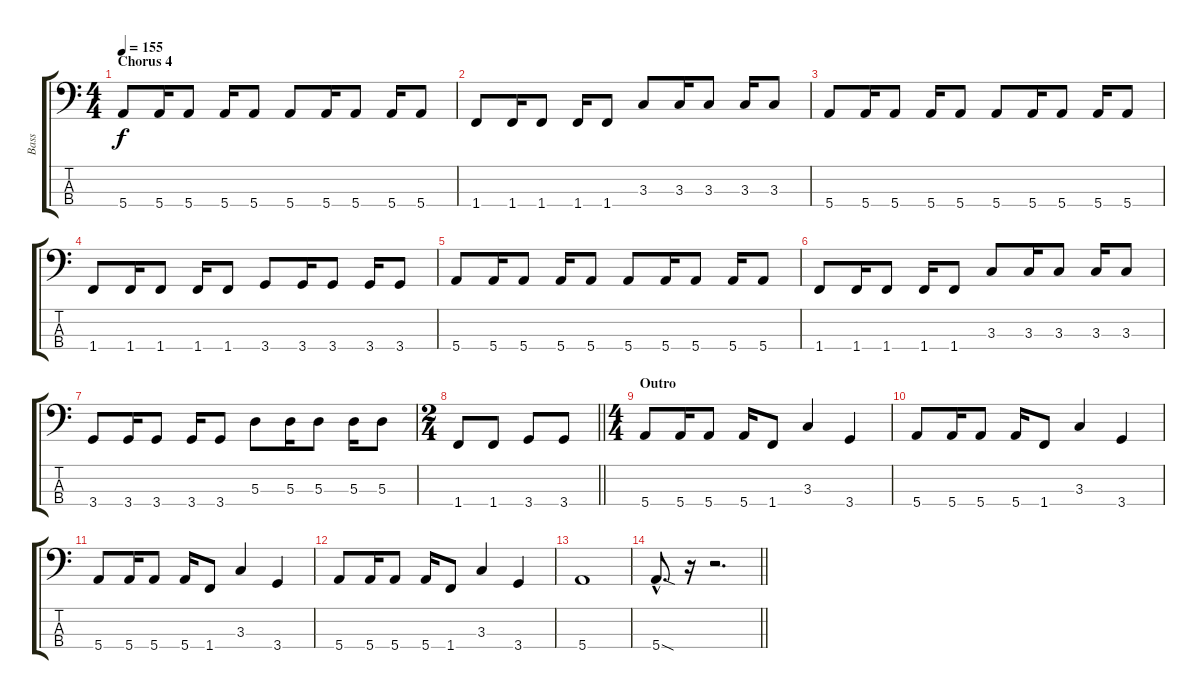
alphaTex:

\track ("Bass" "Bass") {instrument electricbasspick}
\staff {score tabs}
\tuning (G2 D2 A1 E1) {hide}
\ts (4 4)
\section ("" "Chorus 4")
\tempo 155
\clef f4
\ks c
5.4.8{dy f} 5.4.16 5.4.8 5.4.16 5.4.8 5.4.8 5.4.16 5.4.8 5.4.16 5.4.8 |
1.4.8 1.4.16 1.4.8 1.4.16 1.4.8 3.3.8 3.3.16 3.3.8 3.3.16 3.3.8 |
5.4.8 5.4.16 5.4.8 5.4.16 5.4.8 5.4.8 5.4.16 5.4.8 5.4.16 5.4.8 |
1.4.8 1.4.16 1.4.8 1.4.16 1.4.8 3.4.8 3.4.16 3.4.8 3.4.16 3.4.8 |
5.4.8 5.4.16 5.4.8 5.4.16 5.4.8 5.4.8 5.4.16 5.4.8 5.4.16 5.4.8 |
1.4.8 1.4.16 1.4.8 1.4.16 1.4.8 3.3.8 3.3.16 3.3.8 3.3.16 3.3.8 |
3.4.8 3.4.16 3.4.8 3.4.16 3.4.8 5.3.8 5.3.16 5.3.8 5.3.16 5.3.8 |
\ts (2 4)
\barLineRight lightlight
1.4.8 1.4.8 3.4.8 3.4.8 |
\ts (4 4)
\section ("" "Outro")
5.4.8 5.4.16 5.4.8 5.4.16 1.4.8 3.3.4 3.4.4 |
5.4.8 5.4.16 5.4.8 5.4.16 1.4.8 3.3.4 3.4.4 |
5.4.8 5.4.16 5.4.8 5.4.16 1.4.8 3.3.4 3.4.4 |
5.4.8 5.4.16 5.4.8 5.4.16 1.4.8 3.3.4 3.4.4 |
5.4.1 |
\barLineRight lightlight
5.4{sod hac}.8{d} r.16 r.2{d}
